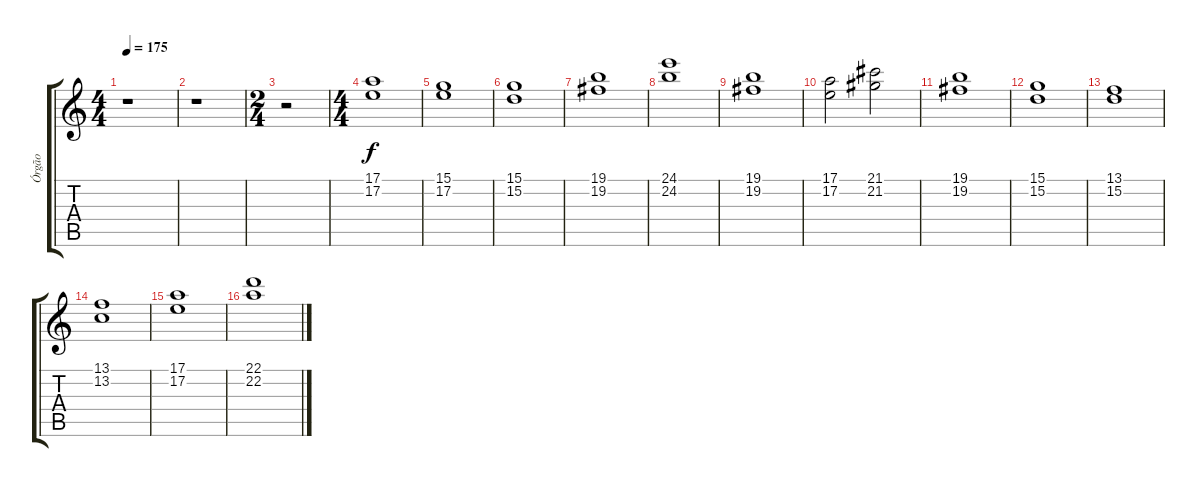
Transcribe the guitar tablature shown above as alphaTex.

\track ("Órgão" "Órgão") {instrument churchorgan}
\staff {score tabs}
\tuning (E4 B3 G3 D3 A2 E2) {hide}
\ts (4 4)
\tempo 175
\clef g2
\ks c
r.1{dy f} |
r.1 |
\ts (2 4)
r.2 |
\ts (4 4)
(17.1 17.2).1 |
(15.1 17.2).1 |
(15.1 15.2).1 |
(19.1 19.2).1 |
(24.1 24.2).1 |
(19.1 19.2).1 |
(17.1 17.2).2 (21.1 21.2).2 |
(19.1 19.2).1 |
(15.1 15.2).1 |
(13.1 15.2).1 |
(13.1 13.2).1 |
(17.1 17.2).1 |
(22.1 22.2).1
